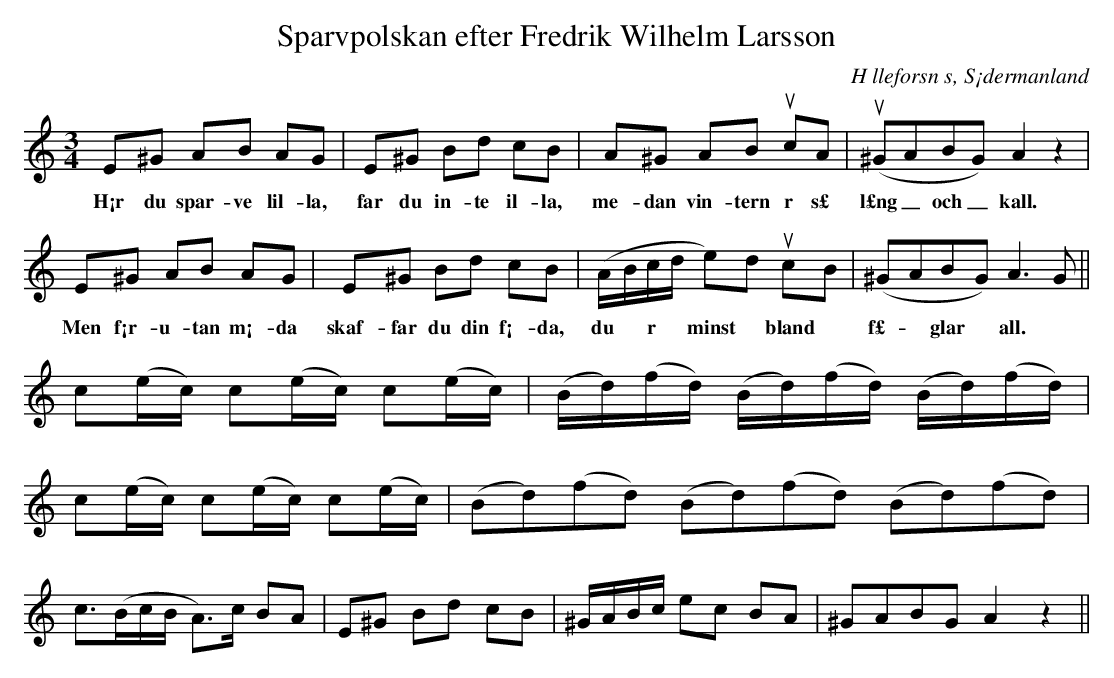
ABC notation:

X:1
T:Sparvpolskan efter Fredrik Wilhelm Larsson
O:H lleforsn s, S¡dermanland
M:3/4
L:1/8
K:Am
E^G AB AG | E^G Bd cB | A^G AB ucA | (u^GABG) A2 z2 |
w: H¡r du spar-ve lil-la, far du in-te il-la, me-dan vin-tern  r s£ l£ng_ och_ kall.
E^G AB AG | E^G Bd cB | (A/B/c/d/ e)d ucB | (^GABG) A2>G2 ||
w: Men f¡r-u-tan m¡-da skaf-far du din f¡-da, du ~  r ~ minst ~ bland ~ f£- ~ glar ~ all.
  c(e/c/) c(e/c/) c(e/c/) | (B/d/)(f/d/) (B/d/)(f/d/) (B/d/)(f/d/) |
  c(e/c/) c(e/c/) c(e/c/) | (Bd)(fd) (Bd)(fd) (Bd)(fd) |
  c3/2(B/c/B/ A>)c BA | E^G Bd cB | ^G/A/B/c/ ec BA | ^GABG A2 z2 ||
